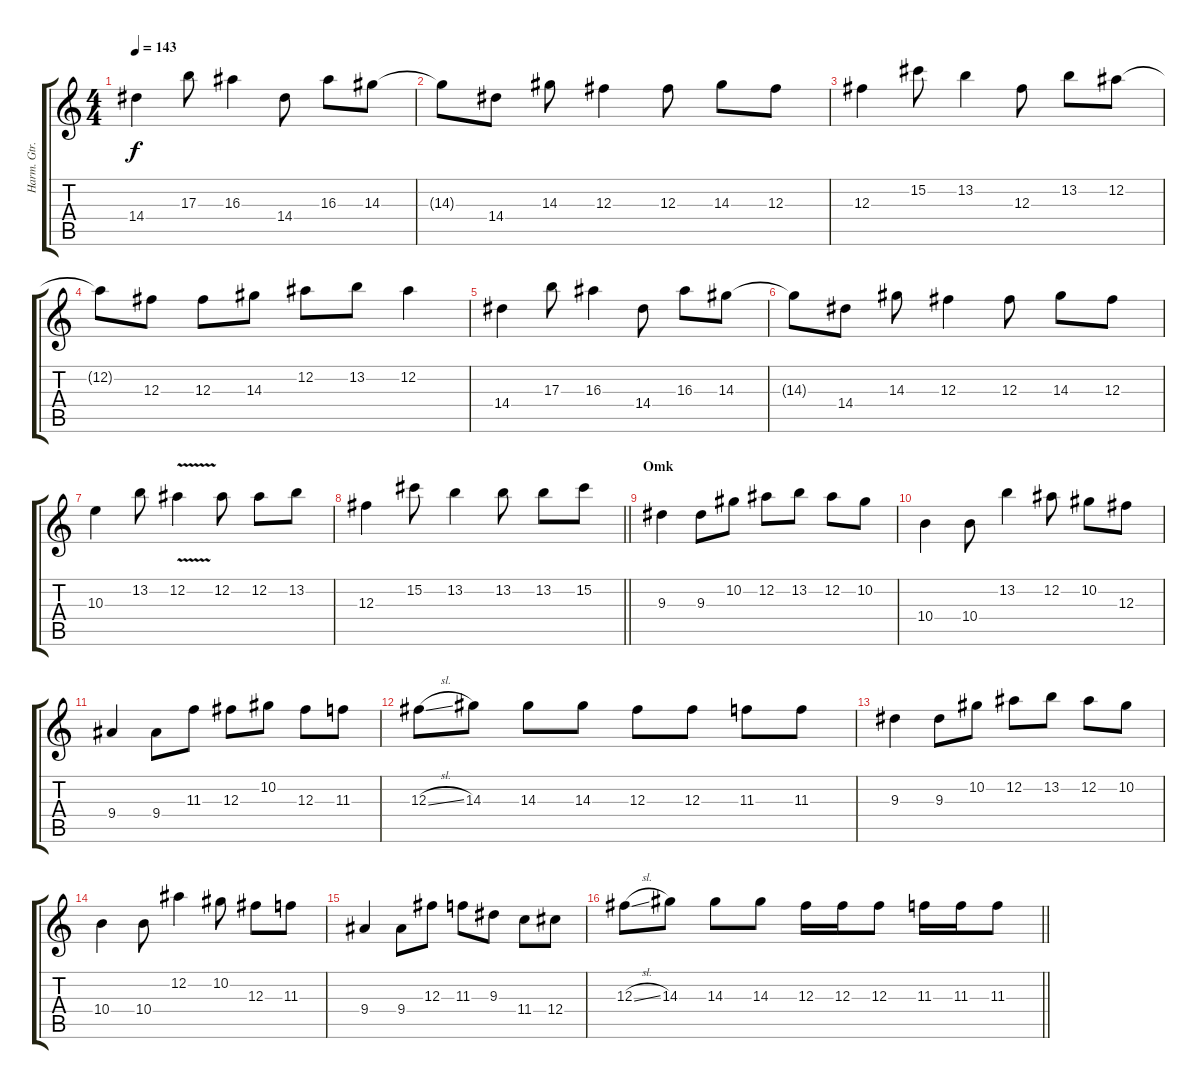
\track ("Harm. Gtr." "Harm. Gtr.") {instrument distortionguitar}
\staff {score tabs}
\tuning (Eb4 Bb3 Gb3 Db3 Ab2 Eb2) {hide}
\ts (4 4)
\tempo 143
\clef g2
\ks c
14.4.4{dy f} 17.3.8 16.3.4 14.4.8 16.3.8 14.3.8 |
14.3{t}.8 14.4.8 14.3.8 12.3.4 12.3.8 14.3.8 12.3.8 |
12.3.4 15.2.8 13.2.4 12.3.8 13.2.8 12.2.8 |
12.2{t}.8 12.3.8 12.3.8 14.3.8 12.2.8 13.2.8 12.2.4 |
14.4.4 17.3.8 16.3.4 14.4.8 16.3.8 14.3.8 |
14.3{t}.8 14.4.8 14.3.8 12.3.4 12.3.8 14.3.8 12.3.8 |
10.3.4 13.2.8 12.2{v}.4 12.2.8 12.2.8 13.2.8 |
\barLineRight lightlight
12.3.4 15.2.8 13.2.4 13.2.8 13.2.8 15.2.8 |
\section ("" "Omk")
9.3.4 9.3.8 10.2.8 12.2.8 13.2.8 12.2.8 10.2.8 |
10.4.4 10.4.8 13.2.4 12.2.8 10.2.8 12.3.8 |
9.4.4 9.4.8 11.3.8 12.3.8 10.2.8 12.3.8 11.3.8 |
12.3{sl}.8 14.3.8 14.3.8 14.3.8 12.3.8 12.3.8 11.3.8 11.3.8 |
9.3.4 9.3.8 10.2.8 12.2.8 13.2.8 12.2.8 10.2.8 |
10.4.4 10.4.8 12.2.4 10.2.8 12.3.8 11.3.8 |
9.4.4 9.4.8 12.3.8 11.3.8 9.3.8 11.4.8 12.4.8 |
\barLineRight lightlight
12.3{sl}.8 14.3.8 14.3.8 14.3.8 12.3.16 12.3.16 12.3.8 11.3.16 11.3.16 11.3.8
